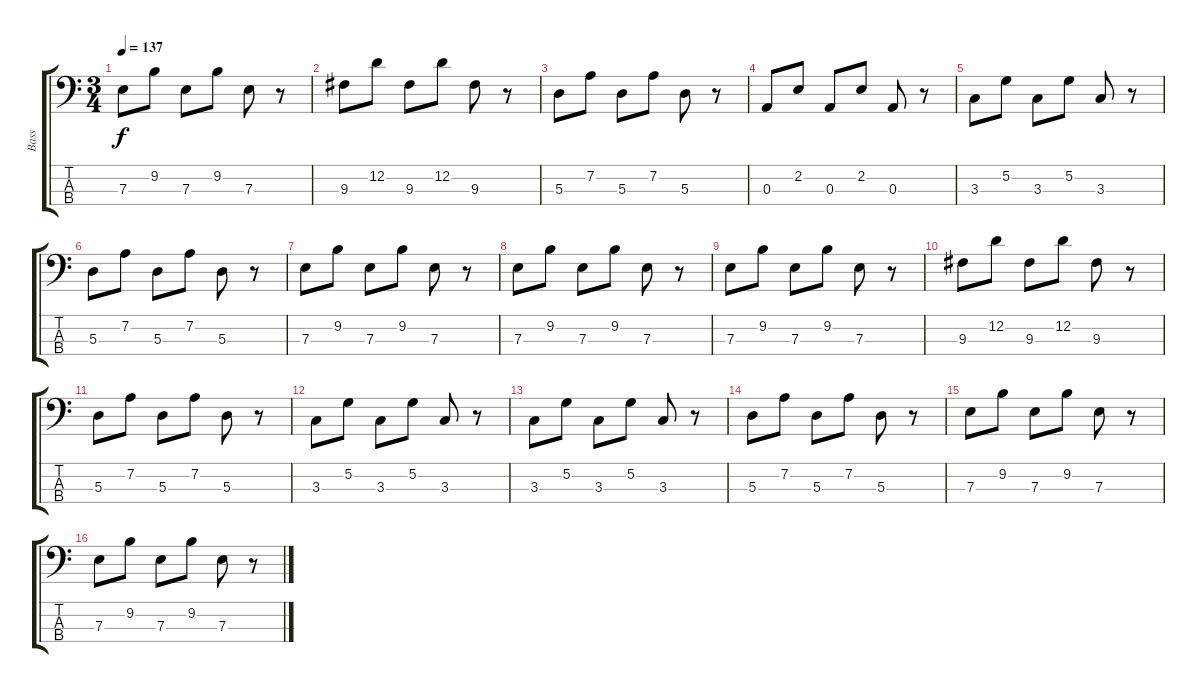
\track ("Bass" "Bass") {instrument electricbassfinger}
\staff {score tabs}
\tuning (G2 D2 A1 E1) {hide}
\ts (3 4)
\tempo 137
\clef f4
\ks c
7.3.8{dy f} 9.2.8 7.3.8 9.2.8 7.3.8 r.8 |
9.3.8 12.2.8 9.3.8 12.2.8 9.3.8 r.8 |
5.3.8 7.2.8 5.3.8 7.2.8 5.3.8 r.8 |
0.3.8 2.2.8 0.3.8 2.2.8 0.3.8 r.8 |
3.3.8 5.2.8 3.3.8 5.2.8 3.3.8 r.8 |
5.3.8 7.2.8 5.3.8 7.2.8 5.3.8 r.8 |
7.3.8 9.2.8 7.3.8 9.2.8 7.3.8 r.8 |
7.3.8 9.2.8 7.3.8 9.2.8 7.3.8 r.8 |
7.3.8 9.2.8 7.3.8 9.2.8 7.3.8 r.8 |
9.3.8 12.2.8 9.3.8 12.2.8 9.3.8 r.8 |
5.3.8 7.2.8 5.3.8 7.2.8 5.3.8 r.8 |
3.3.8 5.2.8 3.3.8 5.2.8 3.3.8 r.8 |
3.3.8 5.2.8 3.3.8 5.2.8 3.3.8 r.8 |
5.3.8 7.2.8 5.3.8 7.2.8 5.3.8 r.8 |
7.3.8 9.2.8 7.3.8 9.2.8 7.3.8 r.8 |
7.3.8 9.2.8 7.3.8 9.2.8 7.3.8 r.8
